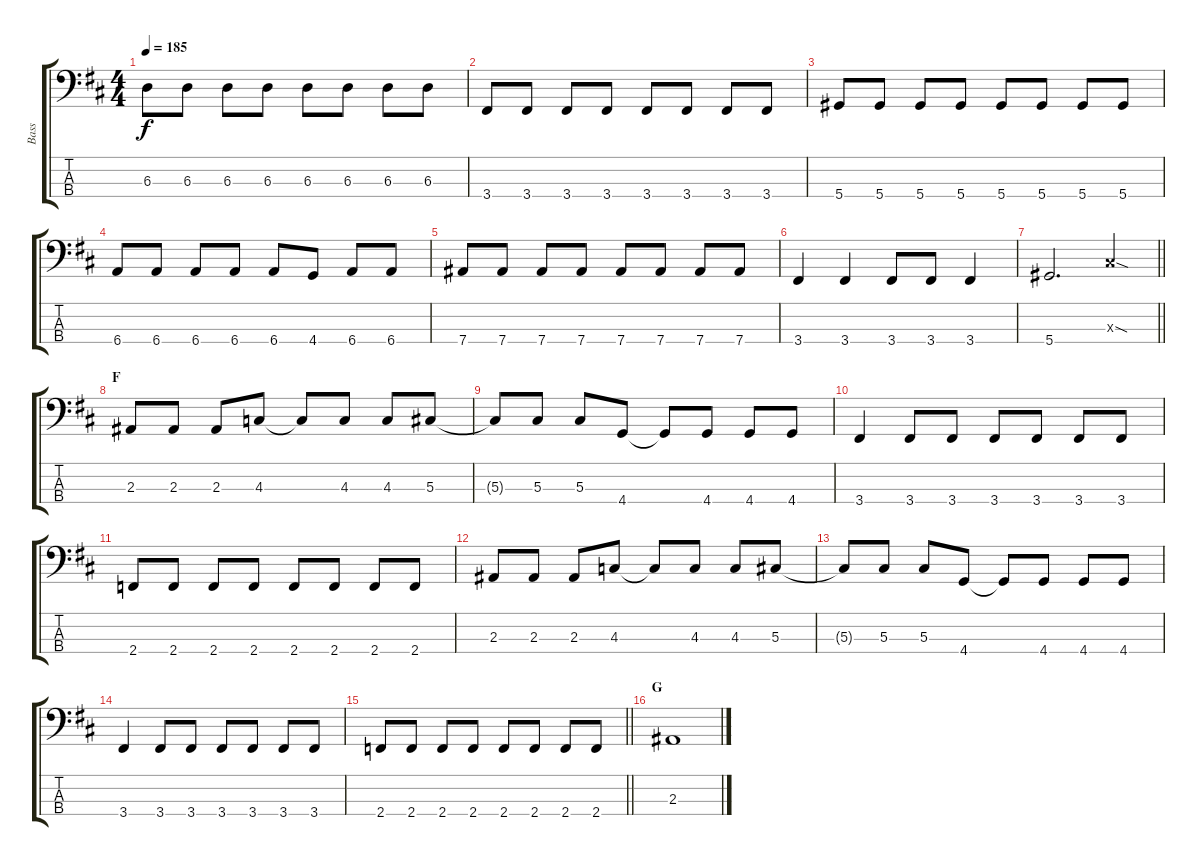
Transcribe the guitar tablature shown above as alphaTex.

\track ("Bass" "Bass") {instrument electricbassfinger}
\staff {score tabs}
\tuning (Gb2 Db2 Ab1 Eb1) {hide}
\ts (4 4)
\tempo 185
\clef f4
\ks d
6.3.8{dy f} 6.3.8 6.3.8 6.3.8 6.3.8 6.3.8 6.3.8 6.3.8 |
3.4.8 3.4.8 3.4.8 3.4.8 3.4.8 3.4.8 3.4.8 3.4.8 |
5.4.8 5.4.8 5.4.8 5.4.8 5.4.8 5.4.8 5.4.8 5.4.8 |
6.4.8 6.4.8 6.4.8 6.4.8 6.4.8 4.4.8 6.4.8 6.4.8 |
7.4.8 7.4.8 7.4.8 7.4.8 7.4.8 7.4.8 7.4.8 7.4.8 |
3.4.4 3.4.4 3.4.8 3.4.8 3.4.4 |
\barLineRight lightlight
5.4.2{d} 5.3{sod x}.4 |
\section ("" "F")
2.3.8 2.3.8 2.3.8 4.3.8 4.3{t}.8 4.3.8 4.3.8 5.3.8 |
5.3{t}.8 5.3.8 5.3.8 4.4.8 4.4{t}.8 4.4.8 4.4.8 4.4.8 |
3.4.4 3.4.8 3.4.8 3.4.8 3.4.8 3.4.8 3.4.8 |
2.4.8 2.4.8 2.4.8 2.4.8 2.4.8 2.4.8 2.4.8 2.4.8 |
2.3.8 2.3.8 2.3.8 4.3.8 4.3{t}.8 4.3.8 4.3.8 5.3.8 |
5.3{t}.8 5.3.8 5.3.8 4.4.8 4.4{t}.8 4.4.8 4.4.8 4.4.8 |
3.4.4 3.4.8 3.4.8 3.4.8 3.4.8 3.4.8 3.4.8 |
\barLineRight lightlight
2.4.8 2.4.8 2.4.8 2.4.8 2.4.8 2.4.8 2.4.8 2.4.8 |
\section ("" "G")
2.3.1
